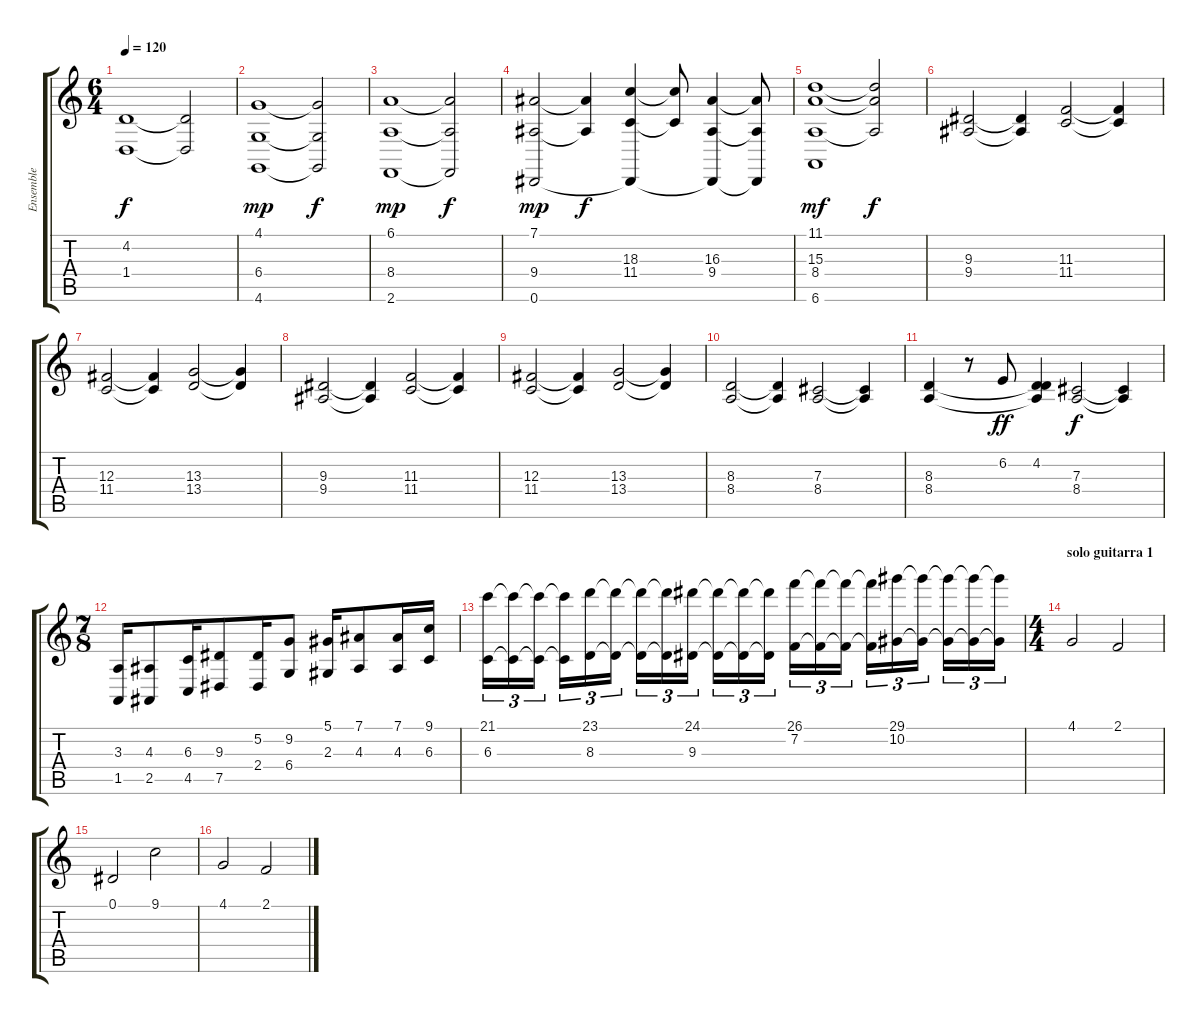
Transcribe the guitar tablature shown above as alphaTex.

\track ("Ensemble" "Ensemble") {instrument stringensemble1}
\staff {score tabs}
\tuning (Eb4 Bb3 Gb3 Db3 Ab2 Eb2) {hide}
\ts (6 4)
\tempo 120
\clef g2
\ks c
(4.2 1.4).1{dy f} (4.2{t} 1.4{t}).2 |
(4.1 6.4 4.6).1{dy mp} (4.1{t} 6.4{t} 4.6{t}).2{dy f} |
(6.1 8.4 2.6).1{dy mp} (6.1{t} 8.4{t} 2.6{t}).2{dy f} |
(7.1 9.4 0.6).2{dy mp} (7.1{t} 9.4{t}).4{dy f} (18.3 11.4 0.6{t}).4 (18.3{t} 11.4{t}).8 (16.3 9.4 0.6{t}).4 (16.3{t} 9.4{t} 0.6{t}).8 |
(11.1 15.3 8.4 6.6).1{dy mf} (11.1{t} 15.3{t} 8.4{t}).2{dy f} |
(9.3 9.4).2 (9.3{t} 9.4{t}).4 (11.3 11.4).2 (11.3{t} 11.4{t}).4 |
(12.3 11.4).2 (12.3{t} 11.4{t}).4 (13.3 13.4).2 (13.3{t} 13.4{t}).4 |
(9.3 9.4).2 (9.3{t} 9.4{t}).4 (11.3 11.4).2 (11.3{t} 11.4{t}).4 |
(12.3 11.4).2 (12.3{t} 11.4{t}).4 (13.3 13.4).2 (13.3{t} 13.4{t}).4 |
(8.3 8.4).2 (8.3{t} 8.4{t}).4 (7.3 8.4).2 (7.3{t} 8.4{t}).4 |
(8.3 8.4).4 r.8 6.2.8{dy ff} (4.2 8.3{t} 8.4{t}).4 (7.3 8.4).2{dy f} (7.3{t} 8.4{t}).4 |
\ts (7 8)
(3.3 1.5).16 (4.3 2.5).8 (6.3 4.5).16 (9.3 7.5).8 (5.2 2.4).16 (9.2 6.4).8 (5.1 2.3).16 (7.1 4.3).8 (7.1 4.3).16 (9.1 6.3).16 |
(21.1 6.3).16{tu (3 2)} (21.1{t} 6.3{t}).16{tu (3 2)} (21.1{t} 6.3{t}).16{tu (3 2)} (21.1{t} 6.3{t}).16{tu (3 2)} (23.1 8.3).16{tu (3 2)} (23.1{t} 8.3{t}).16{tu (3 2)} (23.1{t} 8.3{t}).16{tu (3 2)} (23.1{t} 8.3{t}).16{tu (3 2)} (24.1 9.3).16{tu (3 2)} (24.1{t} 9.3{t}).16{tu (3 2)} (24.1{t} 9.3{t}).16{tu (3 2)} (24.1{t} 9.3{t}).16{tu (3 2)} (26.1 7.2).16{tu (3 2)} (26.1{t} 7.2{t}).16{tu (3 2)} (26.1{t} 7.2{t}).16{tu (3 2)} (26.1{t} 7.2{t}).16{tu (3 2)} (29.1 10.2).16{tu (3 2)} (29.1{t} 10.2{t}).16{tu (3 2)} (29.1{t} 10.2{t}).16{tu (3 2)} (29.1{t} 10.2{t}).16{tu (3 2)} (29.1{t} 10.2{t}).16{tu (3 2)} |
\ts (4 4)
\section ("" "solo guitarra 1")
4.1.2 2.1.2 |
0.1.2 9.1.2 |
4.1.2 2.1.2
